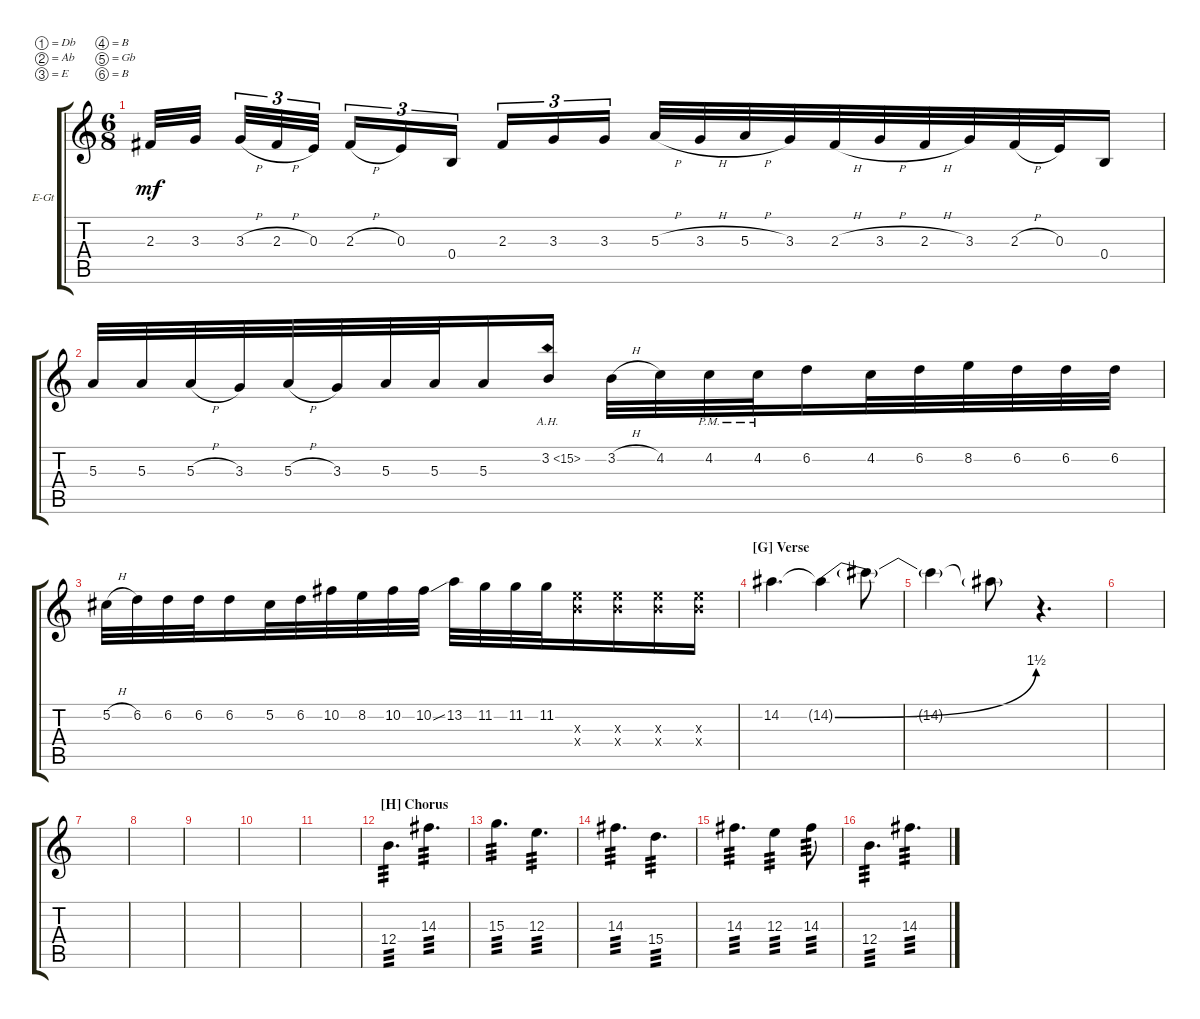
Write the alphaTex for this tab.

\defaultSystemsLayout 4
\bracketExtendMode groupsimilarinstruments
\firstSystemTrackNameOrientation horizontal
\otherSystemsTrackNameOrientation horizontal
\track ("Mick Thomson Lead" "E-Gt") {instrument distortionguitar}
\staff {score tabs}
\tuning (Db4 Ab3 E3 B2 Gb2 B1)
\ts (6 8)
\tempo (85 hide)
\clef g2
\ks c
2.3.32{dy mf} 3.3.32 3.3{h}.32{tu (3 2)} 2.3{h}.32{tu (3 2)} 0.3.32{tu (3 2)} 2.3{h}.16{tu (3 2)} 0.3.16{tu (3 2)} 0.4.16{tu (3 2)} 2.3.16{tu (3 2)} 3.3.16{tu (3 2)} 3.3.16{tu (3 2)} 5.3{h}.32 3.3{h}.32 5.3{h}.32 3.3.32 2.3{h}.32 3.3{h}.32 2.3{h}.32 3.3.32 2.3{h}.32 0.3.32 0.4.16 |
5.3.32 5.3.32 5.3{h}.32 3.3.32 5.3{h}.32 3.3.32 5.3.32 5.3.32 5.3.16 3.2{ah 12}.16 3.2{h}.32 4.2.32 4.2{pm}.32 4.2{pm}.32 6.2.16 4.2.32 6.2.32 8.2.32 6.2.32 6.2.32 6.2.32 |
5.2{h}.32 6.2.32 6.2.32 6.2.32 6.2.16 5.2.32 6.2.32 10.2.32 8.2.32 10.2.32 10.2{ss}.32 13.2.32 11.2.32 11.2.32 11.2.32 (12.3{x} 12.4{x}).16 (12.3{x} 12.4{x}).16 (12.3{x} 12.4{x}).16 (12.3{x} 12.4{x}).16 |
\section ("G" "Verse")
14.2.4{d} 14.2{be (bend 0 0 59.4 6) t}.4 14.2{t}.8 |
14.2{t}.4 14.2{t}.8 r.4{d} |
|
|
|
|
|
|
\section ("H" "Chorus")
12.4.4{d tp 3} 14.3.4{d tp 3} |
15.3.4{d tp 3} 12.3.4{d tp 3} |
14.3.4{d tp 3} 15.4.4{d tp 3} |
14.3.4{d tp 3} 12.3.4{tp 3} 14.3.8{tp 3} |
12.4.4{d tp 3} 14.3.4{d tp 3}
